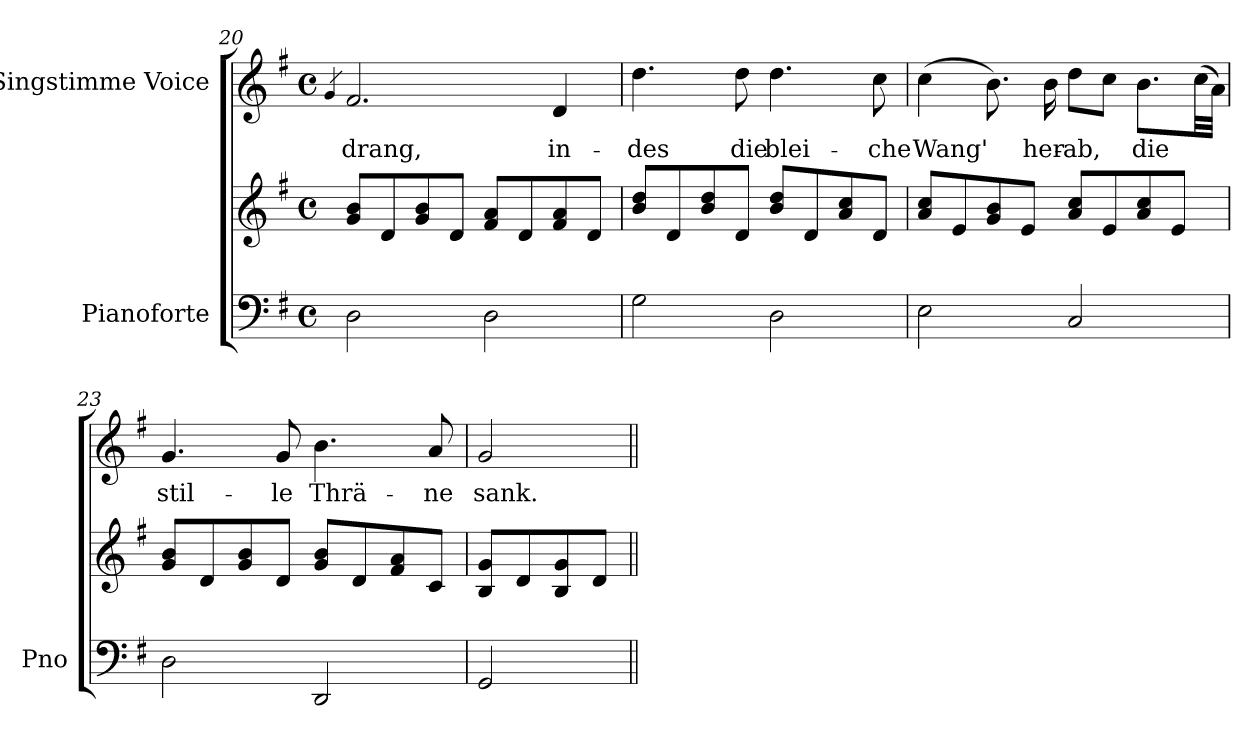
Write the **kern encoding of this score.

**kern	**kern	**kern	**text
*part2	*part2	*part1	*part1
*staff3	*staff2	*staff1	*staff1
*I"Pianoforte	*	*I"Singstimme Voice	*
*I'Pno	*	*	*
*clefF4	*clefG2	*clefG2	*
*k[f#]	*k[f#]	*k[f#]	*
*M4/4	*M4/4	*M4/4	*
*met(c)	*met(c)	*met(c)	*
=20	=20	=20	=20
.	.	4qg/	.
2D\	8g/ 8b/L	2.f#/	-drang,
.	8d/	.	.
.	8g/ 8b/	.	.
.	8d/J	.	.
2D\	8f#/ 8a/L	.	.
.	8d/	.	.
.	8f#/ 8a/	4d/	in-
.	8d/J	.	.
=21	=21	=21	=21
2G\	8b/ 8dd/L	4.dd\	-des
.	8d/	.	.
.	8b/ 8dd/	.	.
.	8d/J	8dd\	die
2D\	8b/ 8dd/L	4.dd\	blei-
.	8d/	.	.
.	8a/ 8cc/	.	.
.	8d/J	8cc\	-che
=22	=22	=22	=22
2E\	8a/ 8cc/L	(4cc\	Wang'
.	8e/	.	.
.	8g/ 8b/	8.b\)	.
.	8e/J	.	.
.	.	16b\	her-
2C/	8a/ 8cc/L	8dd\L	-ab,
.	8e/	8cc\J	.
.	8a/ 8cc/	8.b\L	die
.	8e/J	.	.
.	.	(32cc\LL	.
.	.	32a\JJJ)	.
=23	=23	=23	=23
2D\	8g/ 8b/L	4.g/	stil-
.	8d/	.	.
.	8g/ 8b/	.	.
.	8d/J	8g/	-le
2DD/	8g/ 8b/L	4.b\	Thrä-
.	8d/	.	.
.	8f#/ 8a/	.	.
.	8c/J	8a/	-ne
=24	=24	=24	=24
2GG/	8B/ 8g/L	2g/	sank.
.	8d/	.	.
.	8B/ 8g/	.	.
.	8d/J	.	.
=||	=||	=||	=||
*-	*-	*-	*-
